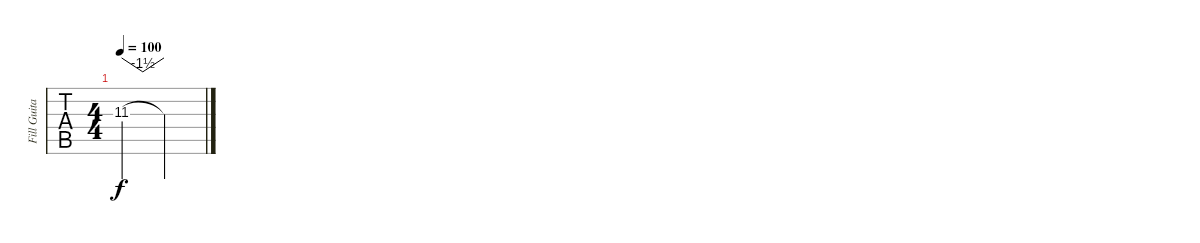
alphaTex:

\track ("Fill Guitar 4" "Fill Guita") {instrument distortionguitar}
\staff {tabs}
\tuning (E4 B3 G3 D3 A2 E2) {hide}
\ts (4 4)
\tempo 100
\clef g2
\ks b
11.3{t}.2{tbe (dip default 0 0 30 -6 60 0) dy f} 11.3{t}.2
